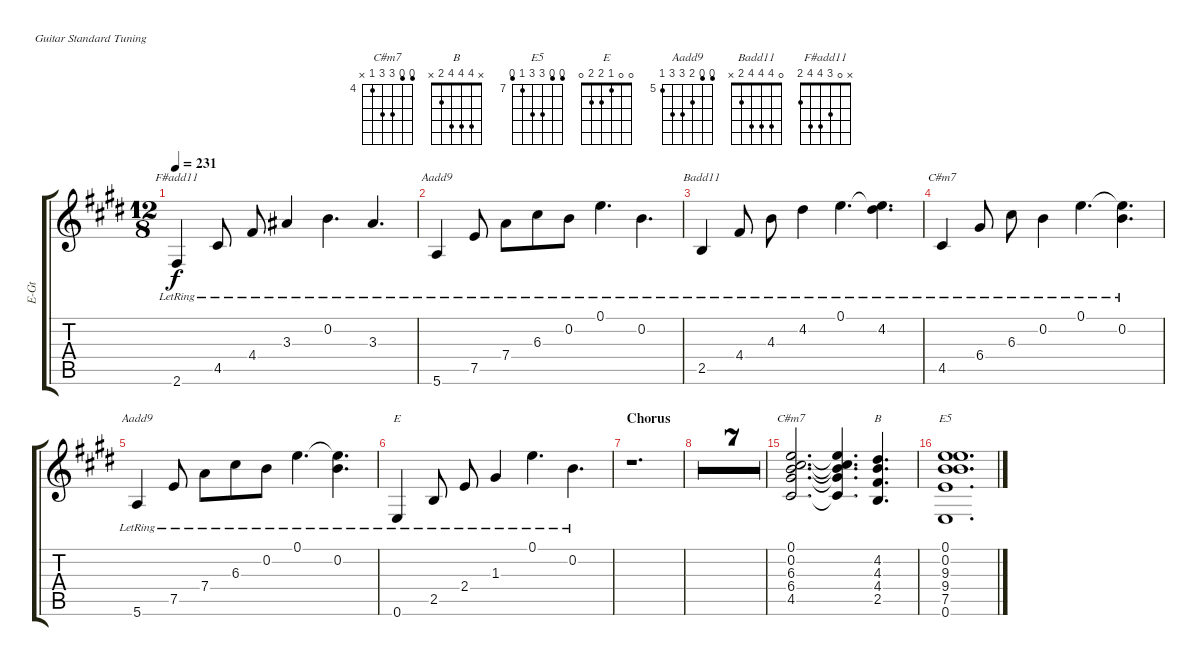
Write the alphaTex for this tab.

\defaultSystemsLayout 4
\bracketExtendMode groupsimilarinstruments
\otherSystemsTrackNameOrientation horizontal
\track ("Rhythm Guitar III (Clean)" "E-Gt") {multiBarRest instrument electricguitarclean}
\staff {score tabs}
\tuning (E4 B3 G3 D3 A2 E2)
\chord ("C#m7" 3 3 6 6 4 x) {firstfret 4 showfingering false}
\chord ("B" x 4 4 4 2 x) {showfingering false}
\chord ("E5" 6 6 9 9 7 6) {firstfret 7 showfingering false}
\chord ("E" 0 0 1 2 2 0) {showfingering false}
\chord ("Aadd9" 4 4 6 7 7 5) {firstfret 5 showfingering false}
\chord ("Badd11" 0 4 4 4 2 x) {showfingering false}
\chord ("F#add11" x 0 3 4 4 2) {showfingering false}
\ts (12 8)
\tempo 231
\clef g2
\ks e
2.6{lr acc #}.4{ch "F#add11" dy f} 4.5{lr acc #}.8 4.4{lr acc #}.8 3.3{lr acc #}.4 0.2{lr acc forcenatural}.4{d} 3.3{lr acc #}.4{d} |
5.6{lr acc forcenatural}.4{ch "Aadd9"} 7.5{lr acc forcenatural}.8 7.4{lr acc forcenatural}.8 6.3{lr acc #}.8 0.2{lr acc forcenatural}.8 0.1{lr acc forcenatural}.4{d} 0.2{lr acc forcenatural}.4{d} |
2.5{lr acc forcenatural}.4{ch "Badd11"} 4.4{lr acc #}.8 4.3{lr acc forcenatural}.8 4.2{lr acc #}.4 0.1{lr acc forcenatural}.4{d} (4.2{lr acc #} 0.1{lr t acc forcenatural}).4{d} |
4.5{lr acc #}.4{ch "C#m7"} 6.4{lr acc #}.8 6.3{lr acc #}.8 0.2{lr acc forcenatural}.4 0.1{lr acc forcenatural}.4{d} (0.2{lr acc forcenatural} 0.1{lr t acc forcenatural}).4{d} |
5.6{lr acc forcenatural}.4{ch "Aadd9"} 7.5{lr acc forcenatural}.8 7.4{lr acc forcenatural}.8 6.3{lr acc #}.8 0.2{lr acc forcenatural}.8 0.1{lr acc forcenatural}.4{d} (0.2{lr acc forcenatural} 0.1{lr t acc forcenatural}).4{d} |
0.6{lr acc forcenatural}.4{ch "E"} 2.5{lr acc forcenatural}.8 2.4{lr acc forcenatural}.8 1.3{lr acc #}.4 0.1{lr acc forcenatural}.4{d} 0.2{lr acc forcenatural}.4{d} |
\section ("" "Chorus")
r.1{d} |
r.1{d} |
r.1{d} |
r.1{d} |
r.1{d} |
r.1{d} |
r.1{d} |
r.1{d} |
(0.1{acc forcenatural} 0.2{acc forcenatural} 6.3{acc #} 6.4{acc #} 4.5{acc #}).2{d ch "C#m7"} (0.1{t acc forcenatural} 0.2{t acc forcenatural} 6.3{t acc #} 6.4{t acc #} 4.5{t acc #}).4{d} (2.5{acc forcenatural} 4.4{acc #} 4.3{acc forcenatural} 4.2{acc #}).4{d ch "B"} |
(0.1{acc forcenatural} 0.2{acc forcenatural} 9.3{acc forcenatural} 9.4{acc forcenatural} 7.5{acc forcenatural} 0.6{acc forcenatural}).1{d ch "E5"}
